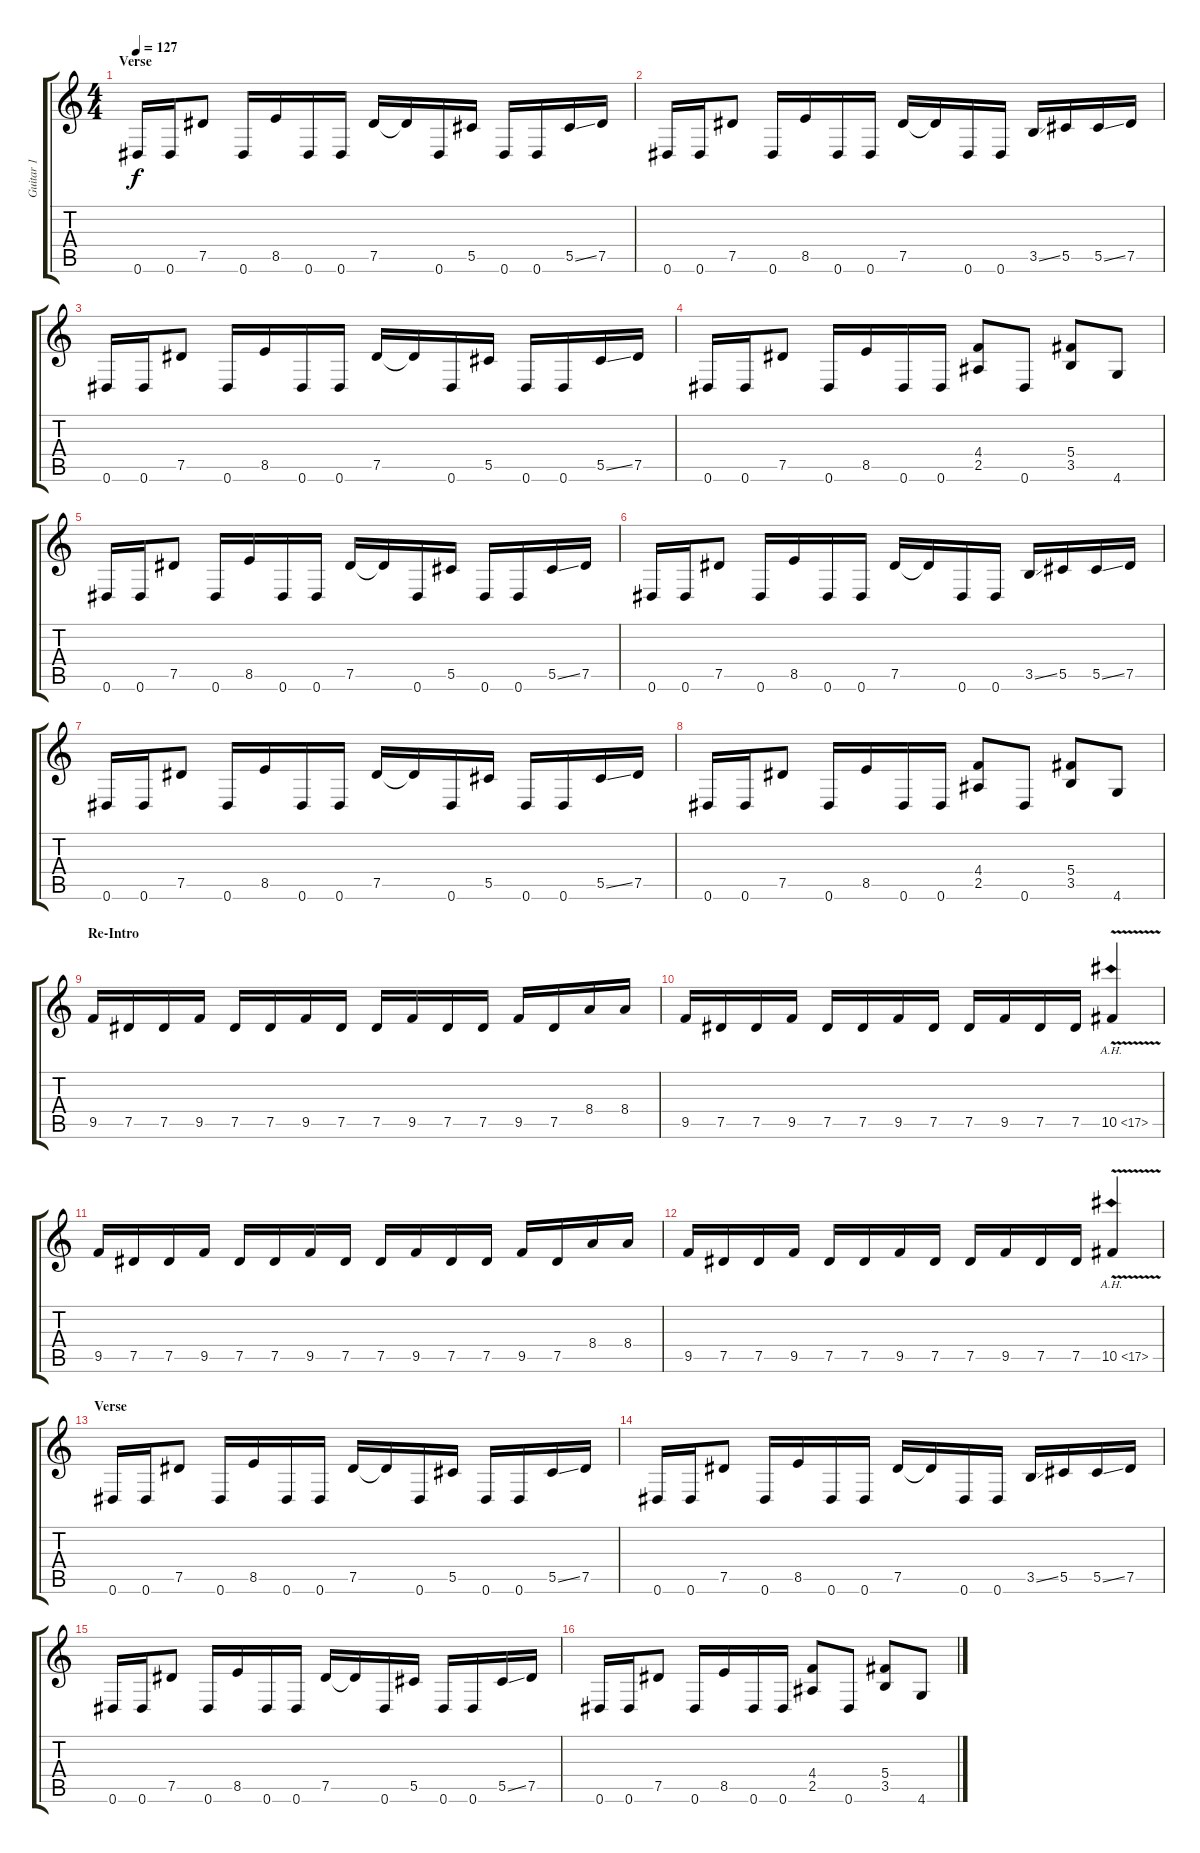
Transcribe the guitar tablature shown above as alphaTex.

\track ("Guitar 1" "Guitar 1") {instrument distortionguitar}
\staff {score tabs}
\tuning (Eb4 Bb3 Gb3 Db3 Ab2 Eb2) {hide}
\ts (4 4)
\section ("" "Verse")
\tempo 127
\clef g2
\ks c
0.6.16{dy f} 0.6.16 7.5.8 0.6.16 8.5.16 0.6.16 0.6.16 7.5.16 7.5{t}.16 0.6.16 5.5.16 0.6.16 0.6.16 5.5{ss}.16 7.5.16 |
0.6.16 0.6.16 7.5.8 0.6.16 8.5.16 0.6.16 0.6.16 7.5.16 7.5{t}.16 0.6.16 0.6.16 3.5{ss}.16 5.5.16 5.5{ss}.16 7.5.16 |
0.6.16 0.6.16 7.5.8 0.6.16 8.5.16 0.6.16 0.6.16 7.5.16 7.5{t}.16 0.6.16 5.5.16 0.6.16 0.6.16 5.5{ss}.16 7.5.16 |
0.6.16 0.6.16 7.5.8 0.6.16 8.5.16 0.6.16 0.6.16 (4.4 2.5).8 0.6.8 (5.4 3.5).8 4.6.8 |
0.6.16 0.6.16 7.5.8 0.6.16 8.5.16 0.6.16 0.6.16 7.5.16 7.5{t}.16 0.6.16 5.5.16 0.6.16 0.6.16 5.5{ss}.16 7.5.16 |
0.6.16 0.6.16 7.5.8 0.6.16 8.5.16 0.6.16 0.6.16 7.5.16 7.5{t}.16 0.6.16 0.6.16 3.5{ss}.16 5.5.16 5.5{ss}.16 7.5.16 |
0.6.16 0.6.16 7.5.8 0.6.16 8.5.16 0.6.16 0.6.16 7.5.16 7.5{t}.16 0.6.16 5.5.16 0.6.16 0.6.16 5.5{ss}.16 7.5.16 |
0.6.16 0.6.16 7.5.8 0.6.16 8.5.16 0.6.16 0.6.16 (4.4 2.5).8 0.6.8 (5.4 3.5).8 4.6.8 |
\section ("" "Re-Intro")
9.5.16 7.5.16 7.5.16 9.5.16 7.5.16 7.5.16 9.5.16 7.5.16 7.5.16 9.5.16 7.5.16 7.5.16 9.5.16 7.5.16 8.4.16 8.4.16 |
9.5.16 7.5.16 7.5.16 9.5.16 7.5.16 7.5.16 9.5.16 7.5.16 7.5.16 9.5.16 7.5.16 7.5.16 10.5{ah 7 v}.4 |
9.5.16 7.5.16 7.5.16 9.5.16 7.5.16 7.5.16 9.5.16 7.5.16 7.5.16 9.5.16 7.5.16 7.5.16 9.5.16 7.5.16 8.4.16 8.4.16 |
9.5.16 7.5.16 7.5.16 9.5.16 7.5.16 7.5.16 9.5.16 7.5.16 7.5.16 9.5.16 7.5.16 7.5.16 10.5{ah 7 v}.4 |
\section ("" "Verse")
0.6.16 0.6.16 7.5.8 0.6.16 8.5.16 0.6.16 0.6.16 7.5.16 7.5{t}.16 0.6.16 5.5.16 0.6.16 0.6.16 5.5{ss}.16 7.5.16 |
0.6.16 0.6.16 7.5.8 0.6.16 8.5.16 0.6.16 0.6.16 7.5.16 7.5{t}.16 0.6.16 0.6.16 3.5{ss}.16 5.5.16 5.5{ss}.16 7.5.16 |
0.6.16 0.6.16 7.5.8 0.6.16 8.5.16 0.6.16 0.6.16 7.5.16 7.5{t}.16 0.6.16 5.5.16 0.6.16 0.6.16 5.5{ss}.16 7.5.16 |
0.6.16 0.6.16 7.5.8 0.6.16 8.5.16 0.6.16 0.6.16 (4.4 2.5).8 0.6.8 (5.4 3.5).8 4.6.8
